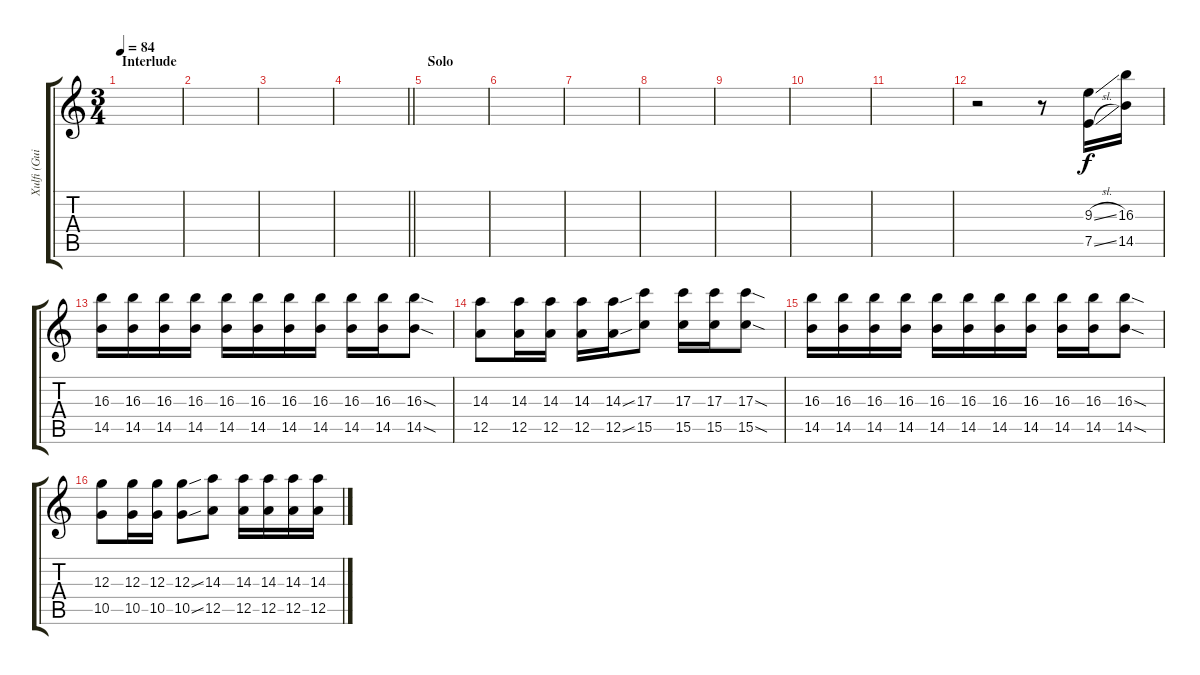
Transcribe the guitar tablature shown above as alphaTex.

\track ("Xulfi (Guitar 3)" "Xulfi (Gui") {instrument distortionguitar}
\staff {score tabs}
\tuning (E4 B3 G3 D3 A2 D2) {hide}
\ts (3 4)
\section ("" "Interlude")
\tempo 84
\clef g2
\ks c
|
|
|
\barLineRight lightlight
|
\section ("" "Solo")
|
|
|
|
|
|
|
r.2 r.8 (9.3{sl} 7.5{sl}).16 (16.3 14.5).16 |
(16.3 14.5).16 (16.3 14.5).16 (16.3 14.5).16 (16.3 14.5).16 (16.3 14.5).16 (16.3 14.5).16 (16.3 14.5).16 (16.3 14.5).16 (16.3 14.5).16 (16.3 14.5).16 (16.3{sod} 14.5{sod}).8 |
(14.3 12.5).8 (14.3 12.5).16 (14.3 12.5).16 (14.3 12.5).16 (14.3{sou} 12.5{sou}).16 (17.3 15.5).8 (17.3 15.5).16 (17.3 15.5).16 (17.3{sod} 15.5{sod}).8 |
(16.3 14.5).16 (16.3 14.5).16 (16.3 14.5).16 (16.3 14.5).16 (16.3 14.5).16 (16.3 14.5).16 (16.3 14.5).16 (16.3 14.5).16 (16.3 14.5).16 (16.3 14.5).16 (16.3{sod} 14.5{sod}).8 |
(12.3 10.5).8 (12.3 10.5).16 (12.3 10.5).16 (12.3{sou} 10.5{sou}).8 (14.3 12.5).8 (14.3 12.5).16 (14.3 12.5).16 (14.3 12.5).16 (14.3 12.5).16
